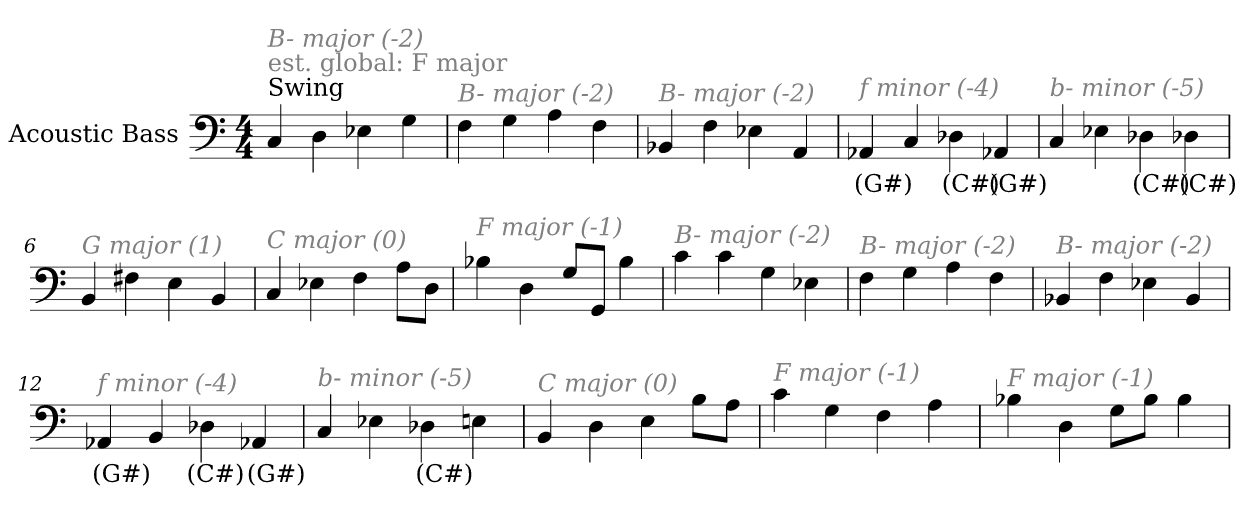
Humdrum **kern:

**kern	**text
*part1	*part1
*staff1	*staff1
*I"Acoustic Bass	*
*clefF4	*
*ITrd7c12	*
*k[]	*
*C:	*
*M4/4	*
*MM145	*
=1	=1
!LO:TX:a:t=Swing	!
!LO:TX:a:color=#808080:t=est. global&colon; F major	!
!LO:TX:i:color=#808080:t=B- major (-2)	!
4CC	.
4DD	.
4EE-X	.
4GG	.
=2	=2
!LO:TX:i:color=#808080:t=B- major (-2)	!
4FF	.
4GG	.
4AA	.
4FF	.
=3	=3
!LO:TX:i:color=#808080:t=B- major (-2)	!
4BBB-X	.
4FF	.
4EE-X	.
4AAA	.
=4	=4
!LO:TX:i:color=#808080:t=f minor (-4)	!
4AAA-Xi	(G#)
4CC	.
4DD-Xi	(C#)
4AAA-Xi	(G#)
=5	=5
!LO:TX:i:color=#808080:t=b- minor (-5)	!
4CC	.
4EE-X	.
4DD-Xi	(C#)
4DD-Xi	(C#)
=6	=6
!LO:TX:i:color=#808080:t=G major (1)	!
4BBB	.
4FF#X	.
4EE	.
4BBB	.
=7	=7
!LO:TX:i:color=#808080:t=C major (0)	!
4CC	.
4EE-X	.
4FF	.
8AAL	.
8DDJ	.
=8	=8
!LO:TX:i:color=#808080:t=F major (-1)	!
4BB-X	.
4DD	.
8GGL	.
8GGGJ	.
4BB-	.
=9	=9
!LO:TX:i:color=#808080:t=B- major (-2)	!
4C	.
4C	.
4GG	.
4EE-X	.
=10	=10
!LO:TX:i:color=#808080:t=B- major (-2)	!
4FF	.
4GG	.
4AA	.
4FF	.
=11	=11
!LO:TX:i:color=#808080:t=B- major (-2)	!
4BBB-X	.
4FF	.
4EE-X	.
4BBB-	.
=12	=12
!LO:TX:i:color=#808080:t=f minor (-4)	!
4AAA-Xi	(G#)
4BBB	.
4DD-Xi	(C#)
4AAA-Xi	(G#)
=13	=13
!LO:TX:i:color=#808080:t=b- minor (-5)	!
4CC	.
4EE-X	.
4DD-Xi	(C#)
4EEn	.
=14	=14
!LO:TX:i:color=#808080:t=C major (0)	!
4BBB	.
4DD	.
4EE	.
8BBL	.
8AAJ	.
=15	=15
!LO:TX:i:color=#808080:t=F major (-1)	!
4C	.
4GG	.
4FF	.
4AA	.
=16	=16
!LO:TX:i:color=#808080:t=F major (-1)	!
4BB-X	.
4DD	.
8GGL	.
8BB-J	.
4BB-	.
=	=
*-	*-
